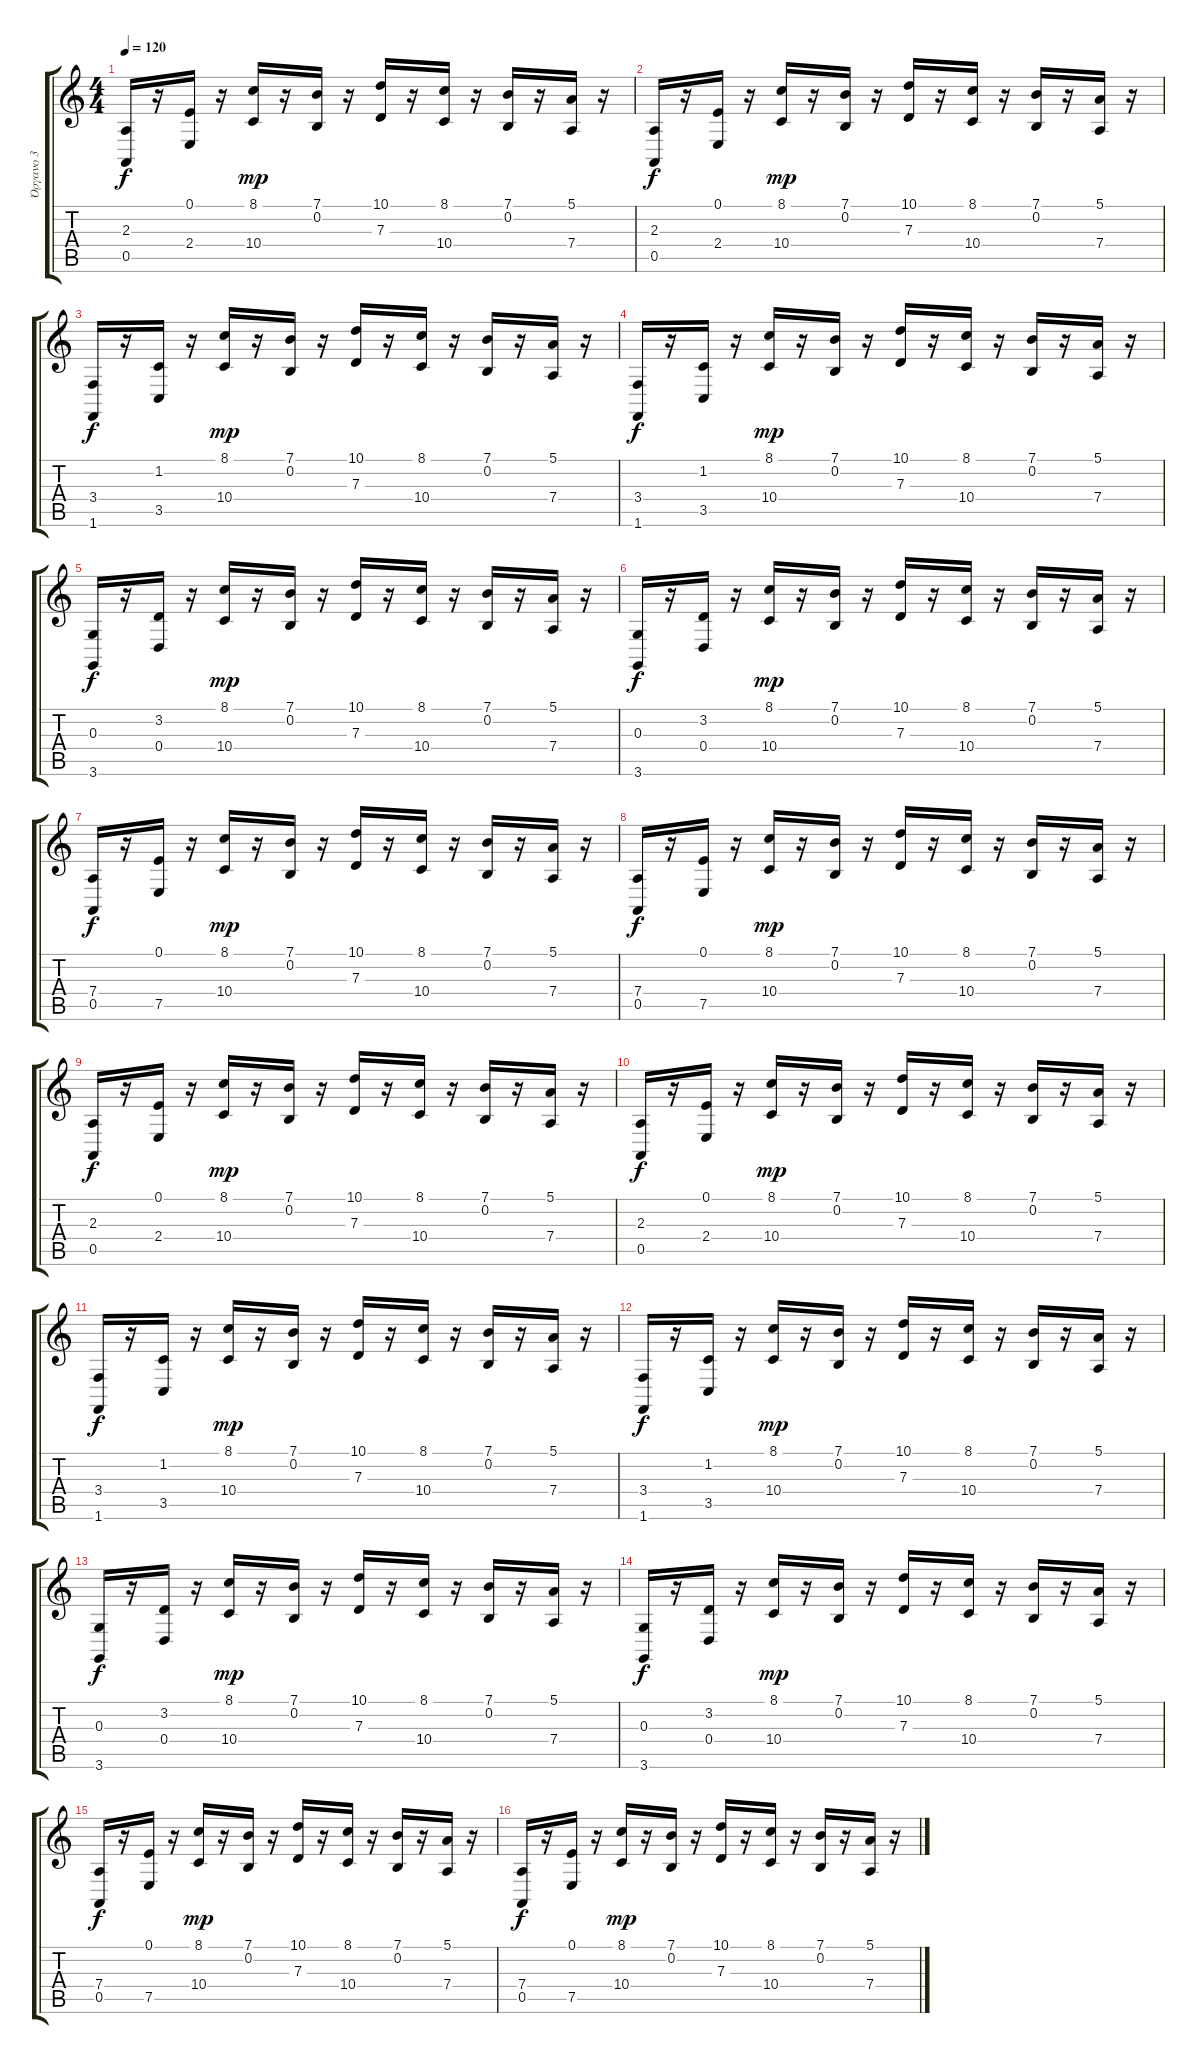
\track ("Όργανο 3" "Όργανο 3") {instrument pizzicatostrings}
\staff {score tabs}
\tuning (E4 B3 G3 D3 A2 E2) {hide}
\ts (4 4)
\tempo 120
\clef g2
\ks c
(2.3 0.5).16{dy f} r.16 (0.1 2.4).16 r.16 (8.1 10.4).16{dy mp} r.16 (7.1 0.2).16 r.16 (10.1 7.3).16 r.16 (8.1 10.4).16 r.16 (7.1 0.2).16 r.16 (5.1 7.4).16 r.16 |
(2.3 0.5).16{dy f} r.16 (0.1 2.4).16 r.16 (8.1 10.4).16{dy mp} r.16 (7.1 0.2).16 r.16 (10.1 7.3).16 r.16 (8.1 10.4).16 r.16 (7.1 0.2).16 r.16 (5.1 7.4).16 r.16 |
(3.4 1.6).16{dy f} r.16 (1.2 3.5).16 r.16 (8.1 10.4).16{dy mp} r.16 (7.1 0.2).16 r.16 (10.1 7.3).16 r.16 (8.1 10.4).16 r.16 (7.1 0.2).16 r.16 (5.1 7.4).16 r.16 |
(3.4 1.6).16{dy f} r.16 (1.2 3.5).16 r.16 (8.1 10.4).16{dy mp} r.16 (7.1 0.2).16 r.16 (10.1 7.3).16 r.16 (8.1 10.4).16 r.16 (7.1 0.2).16 r.16 (5.1 7.4).16 r.16 |
(0.3 3.6).16{dy f} r.16 (3.2 0.4).16 r.16 (8.1 10.4).16{dy mp} r.16 (7.1 0.2).16 r.16 (10.1 7.3).16 r.16 (8.1 10.4).16 r.16 (7.1 0.2).16 r.16 (5.1 7.4).16 r.16 |
(0.3 3.6).16{dy f} r.16 (3.2 0.4).16 r.16 (8.1 10.4).16{dy mp} r.16 (7.1 0.2).16 r.16 (10.1 7.3).16 r.16 (8.1 10.4).16 r.16 (7.1 0.2).16 r.16 (5.1 7.4).16 r.16 |
(7.4 0.5).16{dy f} r.16 (0.1 7.5).16 r.16 (8.1 10.4).16{dy mp} r.16 (7.1 0.2).16 r.16 (10.1 7.3).16 r.16 (8.1 10.4).16 r.16 (7.1 0.2).16 r.16 (5.1 7.4).16 r.16 |
(7.4 0.5).16{dy f} r.16 (0.1 7.5).16 r.16 (8.1 10.4).16{dy mp} r.16 (7.1 0.2).16 r.16 (10.1 7.3).16 r.16 (8.1 10.4).16 r.16 (7.1 0.2).16 r.16 (5.1 7.4).16 r.16 |
(2.3 0.5).16{dy f} r.16 (0.1 2.4).16 r.16 (8.1 10.4).16{dy mp} r.16 (7.1 0.2).16 r.16 (10.1 7.3).16 r.16 (8.1 10.4).16 r.16 (7.1 0.2).16 r.16 (5.1 7.4).16 r.16 |
(2.3 0.5).16{dy f} r.16 (0.1 2.4).16 r.16 (8.1 10.4).16{dy mp} r.16 (7.1 0.2).16 r.16 (10.1 7.3).16 r.16 (8.1 10.4).16 r.16 (7.1 0.2).16 r.16 (5.1 7.4).16 r.16 |
(3.4 1.6).16{dy f} r.16 (1.2 3.5).16 r.16 (8.1 10.4).16{dy mp} r.16 (7.1 0.2).16 r.16 (10.1 7.3).16 r.16 (8.1 10.4).16 r.16 (7.1 0.2).16 r.16 (5.1 7.4).16 r.16 |
(3.4 1.6).16{dy f} r.16 (1.2 3.5).16 r.16 (8.1 10.4).16{dy mp} r.16 (7.1 0.2).16 r.16 (10.1 7.3).16 r.16 (8.1 10.4).16 r.16 (7.1 0.2).16 r.16 (5.1 7.4).16 r.16 |
(0.3 3.6).16{dy f} r.16 (3.2 0.4).16 r.16 (8.1 10.4).16{dy mp} r.16 (7.1 0.2).16 r.16 (10.1 7.3).16 r.16 (8.1 10.4).16 r.16 (7.1 0.2).16 r.16 (5.1 7.4).16 r.16 |
(0.3 3.6).16{dy f} r.16 (3.2 0.4).16 r.16 (8.1 10.4).16{dy mp} r.16 (7.1 0.2).16 r.16 (10.1 7.3).16 r.16 (8.1 10.4).16 r.16 (7.1 0.2).16 r.16 (5.1 7.4).16 r.16 |
(7.4 0.5).16{dy f} r.16 (0.1 7.5).16 r.16 (8.1 10.4).16{dy mp} r.16 (7.1 0.2).16 r.16 (10.1 7.3).16 r.16 (8.1 10.4).16 r.16 (7.1 0.2).16 r.16 (5.1 7.4).16 r.16 |
(7.4 0.5).16{dy f} r.16 (0.1 7.5).16 r.16 (8.1 10.4).16{dy mp} r.16 (7.1 0.2).16 r.16 (10.1 7.3).16 r.16 (8.1 10.4).16 r.16 (7.1 0.2).16 r.16 (5.1 7.4).16 r.16
